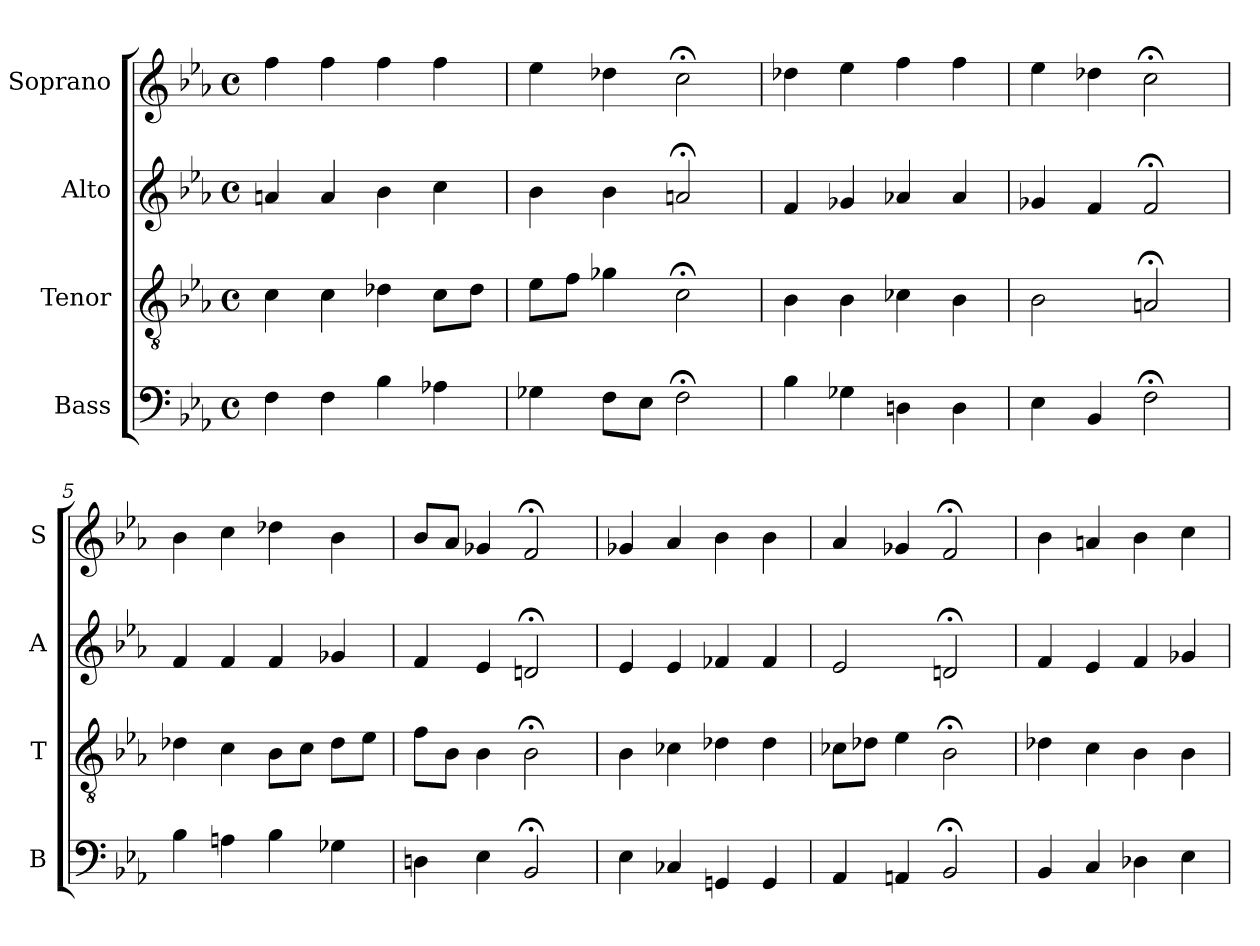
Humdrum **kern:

**kern	**kern	**kern	**kern
*part4	*part3	*part2	*part1
*staff4	*staff3	*staff2	*staff1
*I"Bass	*I"Tenor	*I"Alto	*I"Soprano
*I'B	*I'T	*I'A	*I'S
*clefF4	*clefGv2	*clefG2	*clefG2
*k[b-e-a-]	*k[b-e-a-]	*k[b-e-a-]	*k[b-e-a-]
*F:dor	*F:dor	*F:dor	*F:dor
*M4/4	*M4/4	*M4/4	*M4/4
*met(c)	*met(c)	*met(c)	*met(c)
*MM100	*MM100	*MM100	*MM100
=1	=1	=1	=1
4F	4c	4an	4ff
4F	4c	4a	4ff
4B-	4d-X	4b-	4ff
4A-X	8cL	4cc	4ff
.	8d-J	.	.
=2	=2	=2	=2
4G-X	8e-L	4b-	4ee-
.	8fJ	.	.
8FL	4g-X	4b-	4dd-X
8E-J	.	.	.
2F;<	2c;<	2an;<	2cc;<
=3	=3	=3	=3
4B-	4B-	4f	4dd-X
4G-X	4B-	4g-X	4ee-
4Dn	4c-X	4a-X	4ff
4D	4B-	4a-	4ff
=4	=4	=4	=4
4E-	2B-	4g-X	4ee-
4BB-	.	4f	4dd-X
2F;<	2An;<	2f;<	2cc;<
=5	=5	=5	=5
4B-	4d-X	4f	4b-
4An	4c	4f	4cc
4B-	8B-L	4f	4dd-X
.	8cJ	.	.
4G-X	8d-L	4g-X	4b-
.	8e-J	.	.
=6	=6	=6	=6
4Dn	8fL	4f	8b-L
.	8B-J	.	8a-J
4E-	4B-	4e-	4g-X
2BB-;<	2B-;<	2dn;<	2f;<
=7	=7	=7	=7
4E-	4B-	4e-	4g-X
4C-X	4c-X	4e-	4a-
4GGn	4d-X	4f-X	4b-
4GG	4d-	4f-	4b-
=8	=8	=8	=8
4AA-	8c-XL	2e-	4a-
.	8d-XJ	.	.
4AAn	4e-	.	4g-X
2BB-;<	2B-;<	2dn;<	2f;<
=9	=9	=9	=9
4BB-	4d-X	4f	4b-
4C	4c	4e-	4an
4D-X	4B-	4f	4b-
4E-	4B-	4g-X	4cc
=	=	=	=
*-	*-	*-	*-
